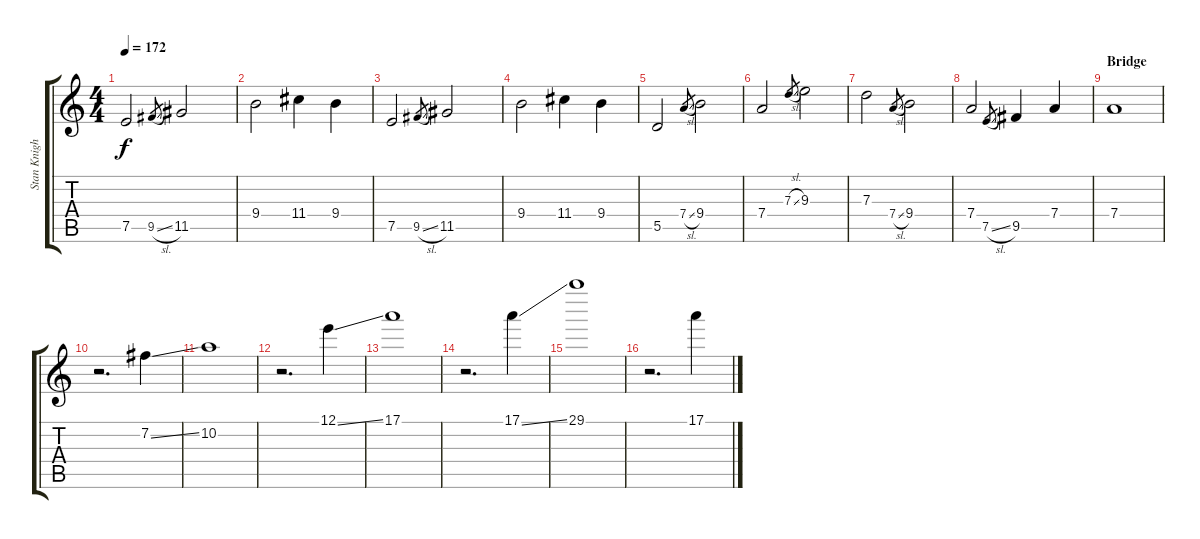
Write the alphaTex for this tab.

\track ("Stan Knight" "Stan Knigh") {instrument overdrivenguitar}
\staff {score tabs}
\tuning (E4 B3 G3 D3 A2 E2) {hide}
\ts (4 4)
\tempo 172
\clef g2
\ks c
7.5.2{dy f} 9.5{sl}.8{gr} 11.5.2 |
9.4.2 11.4.4 9.4.4 |
7.5.2 9.5{sl}.8{gr} 11.5.2 |
9.4.2 11.4.4 9.4.4 |
5.5.2 7.4{sl}.8{gr} 9.4.2 |
7.4.2 7.3{sl}.8{gr} 9.3.2 |
7.3.2 7.4{sl}.8{gr} 9.4.2 |
7.4.2 7.5{sl}.8{gr} 9.5.4 7.4.4 |
\section ("" "Bridge")
7.4.1 |
r.2{d} 7.2{ss}.4 |
10.2.1 |
r.2{d} 12.1{ss}.4 |
17.1.1 |
r.2{d} 17.1{ss}.4 |
29.1.1 |
r.2{d} 17.1{ss}.4
